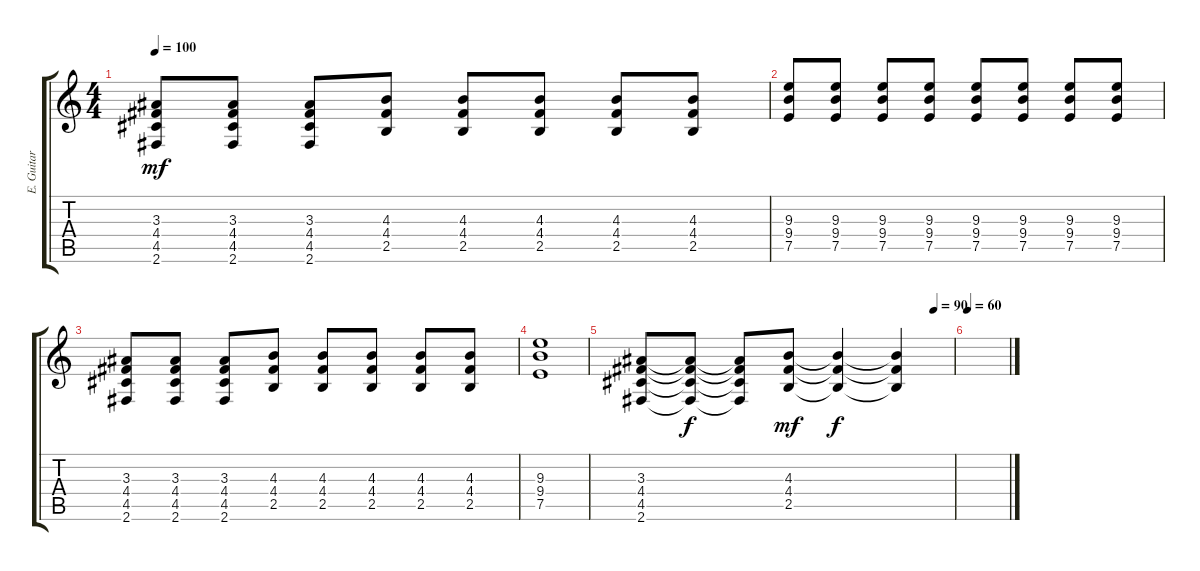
\track ("E. Guitar" "E. Guitar") {instrument electricguitarjazz}
\staff {score tabs}
\tuning (E4 B3 G3 D3 A2 E2) {hide}
\ts (4 4)
\tempo 100
\clef g2
\ks c
(3.3 4.4 4.5 2.6).8{dy mf} (3.3 4.4 4.5 2.6).8 (3.3 4.4 4.5 2.6).8 (4.3 4.4 2.5).8 (4.3 4.4 2.5).8 (4.3 4.4 2.5).8 (4.3 4.4 2.5).8 (4.3 4.4 2.5).8 |
(9.3 9.4 7.5).8 (9.3 9.4 7.5).8 (9.3 9.4 7.5).8 (9.3 9.4 7.5).8 (9.3 9.4 7.5).8 (9.3 9.4 7.5).8 (9.3 9.4 7.5).8 (9.3 9.4 7.5).8 |
(3.3 4.4 4.5 2.6).8 (3.3 4.4 4.5 2.6).8 (3.3 4.4 4.5 2.6).8 (4.3 4.4 2.5).8 (4.3 4.4 2.5).8 (4.3 4.4 2.5).8 (4.3 4.4 2.5).8 (4.3 4.4 2.5).8 |
(9.3 9.4 7.5).1 |
\tempo (90 0.9375)
(3.3 4.4 4.5 2.6).8 (3.3{t} 4.4{t} 4.5{t} 2.6{t}).8{dy f} (3.3{t} 4.4{t} 4.5{t} 2.6{t}).8 (4.3 4.4 2.5).8{dy mf} (4.3{t} 4.4{t} 2.5{t}).4{dy f} (4.3{t} 4.4{t} 2.5{t}).4 |
\tempo 60
